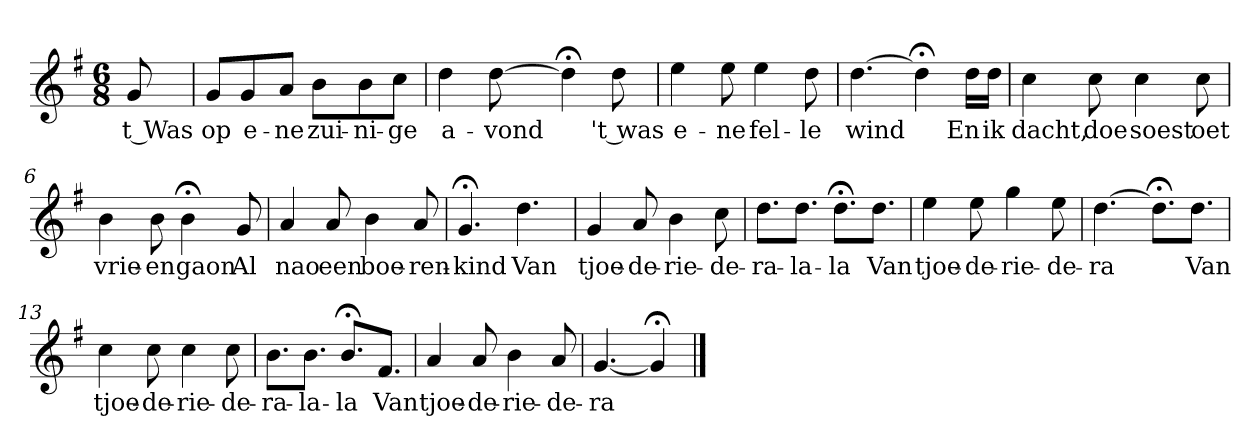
**kern	**text
*part1	*part1
*staff1	*staff1
*k[f#]	*
*G:	*
*M6/8	*
*MM120	*
=	=
8g	t Was
=1	=1
8gL	op
8g	e-
8aJ	-ne
8bL	zui-
8b	-ni-
8ccJ	-ge
=2	=2
4dd	a-
[8dd	-vond
4dd;<]	.
8dd	't was
=3	=3
4ee	e-
8ee	-ne
4ee	fel-
8dd	-le
=4	=4
[4.dd	wind
4dd;<]	.
16ddLL	En
16ddJJ	ik
=5	=5
4cc	dacht,
8cc	doe
4cc	soest
8cc	oet
=6	=6
4b	vrie-
8b	-en
4b;<	gaon
8g	Al
=7	=7
4a	nao
8a	een
4b	boe-
8a	-ren-
=8	=8
4.g;<	-kind
4.dd	Van
=9	=9
4g	tjoe-
8a	-de-
4b	-rie-
8cc	-de-
=10	=10
8.ddL	-ra-
8.ddJ	-la-
8.dd;<L	-la
8.ddJ	Van
=11	=11
4ee	tjoe-
8ee	-de-
4gg	-rie-
8ee	-de-
=12	=12
[4.dd	-ra
8.dd;<L]	.
8.ddJ	Van
=13	=13
4cc	tjoe-
8cc	-de-
4cc	-rie-
8cc	-de-
=14	=14
8.bL	-ra-
8.bJ	-la-
8.b;<L	-la
8.f#J	Van
=15	=15
4a	tjoe-
8a	-de-
4b	-rie-
8a	-de-
=16	=16
[4.g	-ra
4g;<]	.
==	==
*-	*-
